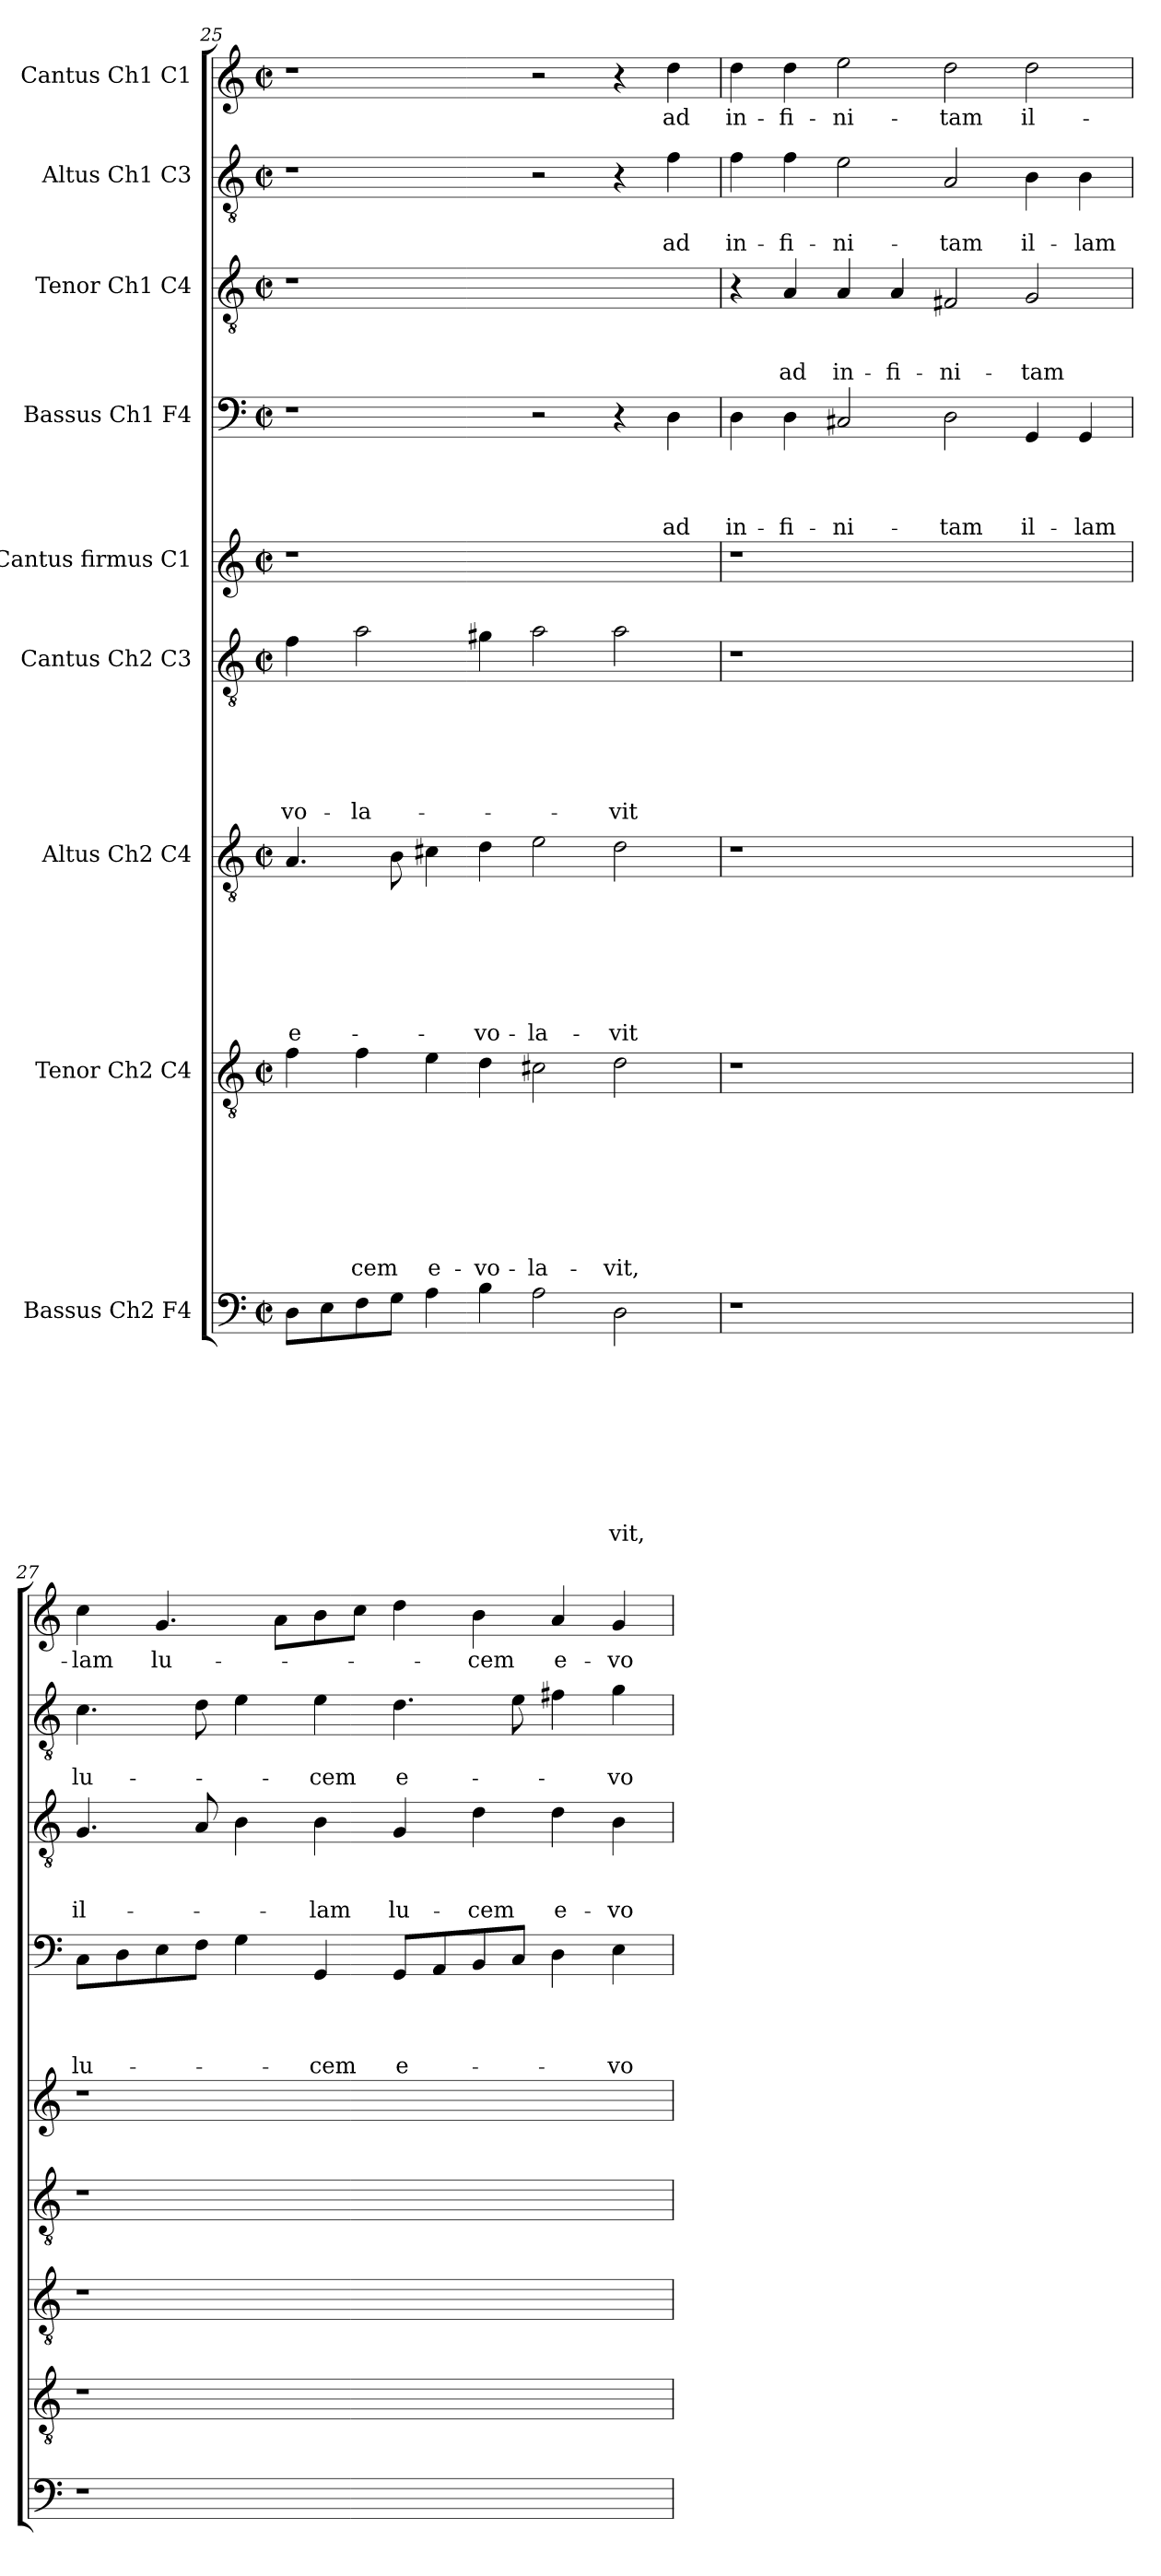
**kern	**text	**text	**text	**text	**text	**text	**text	**text	**text	**kern	**text	**text	**text	**text	**text	**text	**text	**text	**kern	**text	**text	**text	**text	**text	**text	**text	**kern	**text	**text	**text	**text	**text	**text	**kern	**kern	**text	**text	**text	**text	**kern	**text	**text	**text	**kern	**text	**text	**kern	**text
*part9	*part9	*part9	*part9	*part9	*part9	*part9	*part9	*part9	*part9	*part8	*part8	*part8	*part8	*part8	*part8	*part8	*part8	*part8	*part7	*part7	*part7	*part7	*part7	*part7	*part7	*part7	*part6	*part6	*part6	*part6	*part6	*part6	*part6	*part5	*part4	*part4	*part4	*part4	*part4	*part3	*part3	*part3	*part3	*part2	*part2	*part2	*part1	*part1
*staff9	*staff9	*staff9	*staff9	*staff9	*staff9	*staff9	*staff9	*staff9	*staff9	*staff8	*staff8	*staff8	*staff8	*staff8	*staff8	*staff8	*staff8	*staff8	*staff7	*staff7	*staff7	*staff7	*staff7	*staff7	*staff7	*staff7	*staff6	*staff6	*staff6	*staff6	*staff6	*staff6	*staff6	*staff5	*staff4	*staff4	*staff4	*staff4	*staff4	*staff3	*staff3	*staff3	*staff3	*staff2	*staff2	*staff2	*staff1	*staff1
*I"Bassus Ch2 F4	*	*	*	*	*	*	*	*	*	*I"Tenor Ch2 C4	*	*	*	*	*	*	*	*	*I"Altus Ch2 C4	*	*	*	*	*	*	*	*I"Cantus Ch2 C3	*	*	*	*	*	*	*I"Cantus  firmus C1	*I"Bassus Ch1 F4	*	*	*	*	*I"Tenor Ch1 C4	*	*	*	*I"Altus Ch1 C3	*	*	*I"Cantus Ch1 C1	*
!!LO:LB:g=z
*clefF4	*	*	*	*	*	*	*	*	*	*clefGv2	*	*	*	*	*	*	*	*	*clefGv2	*	*	*	*	*	*	*	*clefGv2	*	*	*	*	*	*	*clefG2	*clefF4	*	*	*	*	*clefGv2	*	*	*	*clefGv2	*	*	*clefG2	*
*k[]	*	*	*	*	*	*	*	*	*	*k[]	*	*	*	*	*	*	*	*	*k[]	*	*	*	*	*	*	*	*k[]	*	*	*	*	*	*	*k[]	*k[]	*	*	*	*	*k[]	*	*	*	*k[]	*	*	*k[]	*
*C:	*	*	*	*	*	*	*	*	*	*C:	*	*	*	*	*	*	*	*	*C:	*	*	*	*	*	*	*	*C:	*	*	*	*	*	*	*C:	*C:	*	*	*	*	*C:	*	*	*	*C:	*	*	*C:	*
*M2/2	*	*	*	*	*	*	*	*	*	*M2/2	*	*	*	*	*	*	*	*	*M2/2	*	*	*	*	*	*	*	*M2/2	*	*	*	*	*	*	*M2/2	*M2/2	*	*	*	*	*M2/2	*	*	*	*M2/2	*	*	*M2/2	*
*met(c|)	*	*	*	*	*	*	*	*	*	*met(c|)	*	*	*	*	*	*	*	*	*met(c|)	*	*	*	*	*	*	*	*met(c|)	*	*	*	*	*	*	*met(c|)	*met(c|)	*	*	*	*	*met(c|)	*	*	*	*met(c|)	*	*	*met(c|)	*
=25	=25	=25	=25	=25	=25	=25	=25	=25	=25	=25	=25	=25	=25	=25	=25	=25	=25	=25	=25	=25	=25	=25	=25	=25	=25	=25	=25	=25	=25	=25	=25	=25	=25	=25	=25	=25	=25	=25	=25	=25	=25	=25	=25	=25	=25	=25	=25	=25
8D\L	.	.	.	.	.	.	.	.	.	4f\	.	.	.	.	.	.	.	.	4.A/	.	.	.	.	.	.	e-	4f\	.	.	.	.	.	-vo-	1r	1r	.	.	.	.	1r	.	.	.	1r	.	.	1r	.
8E\	.	.	.	.	.	.	.	.	.	.	.	.	.	.	.	.	.	.	.	.	.	.	.	.	.	.	.	.	.	.	.	.	.	.	.	.	.	.	.	.	.	.	.	.	.	.	.	.
8F\	.	.	.	.	.	.	.	.	.	4f\	.	.	.	.	.	.	.	-cem	.	.	.	.	.	.	.	.	2a\	.	.	.	.	.	-la-	.	.	.	.	.	.	.	.	.	.	.	.	.	.	.
8G\J	.	.	.	.	.	.	.	.	.	.	.	.	.	.	.	.	.	.	8B\	.	.	.	.	.	.	.	.	.	.	.	.	.	.	.	.	.	.	.	.	.	.	.	.	.	.	.	.	.
4A\	.	.	.	.	.	.	.	.	.	4e\	.	.	.	.	.	.	.	e-	4c#X\	.	.	.	.	.	.	.	.	.	.	.	.	.	.	.	.	.	.	.	.	.	.	.	.	.	.	.	.	.
4B\	.	.	.	.	.	.	.	.	.	4d\	.	.	.	.	.	.	.	-vo-	4d\	.	.	.	.	.	.	-vo-	4g#X\	.	.	.	.	.	.	.	.	.	.	.	.	.	.	.	.	.	.	.	.	.
2A\	.	.	.	.	.	.	.	.	.	2c#X\	.	.	.	.	.	.	.	-la-	2e\	.	.	.	.	.	.	-la-	2a\	.	.	.	.	.	.	1ryy	2r	.	.	.	.	1ryy	.	.	.	2r	.	.	2r	.
2D\	.	.	.	.	.	.	.	.	-vit,	2d\	.	.	.	.	.	.	.	-vit,	2d\	.	.	.	.	.	.	-vit	2a\	.	.	.	.	.	-vit	.	4r	.	.	.	.	.	.	.	.	4r	.	.	4r	.
.	.	.	.	.	.	.	.	.	.	.	.	.	.	.	.	.	.	.	.	.	.	.	.	.	.	.	.	.	.	.	.	.	.	.	4D\	.	.	.	ad	.	.	.	.	4f\	.	ad	4dd\	ad
=26	=26	=26	=26	=26	=26	=26	=26	=26	=26	=26	=26	=26	=26	=26	=26	=26	=26	=26	=26	=26	=26	=26	=26	=26	=26	=26	=26	=26	=26	=26	=26	=26	=26	=26	=26	=26	=26	=26	=26	=26	=26	=26	=26	=26	=26	=26	=26	=26
1r	.	.	.	.	.	.	.	.	.	1r	.	.	.	.	.	.	.	.	1r	.	.	.	.	.	.	.	1r	.	.	.	.	.	.	1r	4D\	.	.	.	in-	4r	.	.	.	4f\	.	in-	4dd\	in-
.	.	.	.	.	.	.	.	.	.	.	.	.	.	.	.	.	.	.	.	.	.	.	.	.	.	.	.	.	.	.	.	.	.	.	4D\	.	.	.	-fi-	4A/	.	.	ad	4f\	.	-fi-	4dd\	-fi-
.	.	.	.	.	.	.	.	.	.	.	.	.	.	.	.	.	.	.	.	.	.	.	.	.	.	.	.	.	.	.	.	.	.	.	2C#X/	.	.	.	-ni-	4A/	.	.	in-	2e\	.	-ni-	2ee\	-ni-
.	.	.	.	.	.	.	.	.	.	.	.	.	.	.	.	.	.	.	.	.	.	.	.	.	.	.	.	.	.	.	.	.	.	.	.	.	.	.	.	4A/	.	.	-fi-	.	.	.	.	.
1ryy	.	.	.	.	.	.	.	.	.	1ryy	.	.	.	.	.	.	.	.	1ryy	.	.	.	.	.	.	.	1ryy	.	.	.	.	.	.	1ryy	2D\	.	.	.	-tam	2F#X/	.	.	-ni-	2A/	.	-tam	2dd\	-tam
.	.	.	.	.	.	.	.	.	.	.	.	.	.	.	.	.	.	.	.	.	.	.	.	.	.	.	.	.	.	.	.	.	.	.	4GG/	.	.	.	il-	2G/	.	.	-tam	4B\	.	il-	2dd\	il-
.	.	.	.	.	.	.	.	.	.	.	.	.	.	.	.	.	.	.	.	.	.	.	.	.	.	.	.	.	.	.	.	.	.	.	4GG/	.	.	.	-lam	.	.	.	.	4B\	.	-lam	.	.
=27	=27	=27	=27	=27	=27	=27	=27	=27	=27	=27	=27	=27	=27	=27	=27	=27	=27	=27	=27	=27	=27	=27	=27	=27	=27	=27	=27	=27	=27	=27	=27	=27	=27	=27	=27	=27	=27	=27	=27	=27	=27	=27	=27	=27	=27	=27	=27	=27
1r	.	.	.	.	.	.	.	.	.	1r	.	.	.	.	.	.	.	.	1r	.	.	.	.	.	.	.	1r	.	.	.	.	.	.	1r	8C\L	.	.	.	lu-	4.G/	.	.	il-	4.c\	.	lu-	4cc\	-lam
.	.	.	.	.	.	.	.	.	.	.	.	.	.	.	.	.	.	.	.	.	.	.	.	.	.	.	.	.	.	.	.	.	.	.	8D\	.	.	.	.	.	.	.	.	.	.	.	.	.
.	.	.	.	.	.	.	.	.	.	.	.	.	.	.	.	.	.	.	.	.	.	.	.	.	.	.	.	.	.	.	.	.	.	.	8E\	.	.	.	.	.	.	.	.	.	.	.	4.g/	lu-
.	.	.	.	.	.	.	.	.	.	.	.	.	.	.	.	.	.	.	.	.	.	.	.	.	.	.	.	.	.	.	.	.	.	.	8F\J	.	.	.	.	8A/	.	.	.	8d\	.	.	.	.
.	.	.	.	.	.	.	.	.	.	.	.	.	.	.	.	.	.	.	.	.	.	.	.	.	.	.	.	.	.	.	.	.	.	.	4G\	.	.	.	.	4B\	.	.	.	4e\	.	.	.	.
.	.	.	.	.	.	.	.	.	.	.	.	.	.	.	.	.	.	.	.	.	.	.	.	.	.	.	.	.	.	.	.	.	.	.	.	.	.	.	.	.	.	.	.	.	.	.	8a\L	.
.	.	.	.	.	.	.	.	.	.	.	.	.	.	.	.	.	.	.	.	.	.	.	.	.	.	.	.	.	.	.	.	.	.	.	4GG/	.	.	.	-cem	4B\	.	.	-lam	4e\	.	-cem	8b\	.
.	.	.	.	.	.	.	.	.	.	.	.	.	.	.	.	.	.	.	.	.	.	.	.	.	.	.	.	.	.	.	.	.	.	.	.	.	.	.	.	.	.	.	.	.	.	.	8cc\J	.
1ryy	.	.	.	.	.	.	.	.	.	1ryy	.	.	.	.	.	.	.	.	1ryy	.	.	.	.	.	.	.	1ryy	.	.	.	.	.	.	1ryy	8GG/L	.	.	.	e-	4G/	.	.	lu-	4.d\	.	e-	4dd\	.
.	.	.	.	.	.	.	.	.	.	.	.	.	.	.	.	.	.	.	.	.	.	.	.	.	.	.	.	.	.	.	.	.	.	.	8AA/	.	.	.	.	.	.	.	.	.	.	.	.	.
.	.	.	.	.	.	.	.	.	.	.	.	.	.	.	.	.	.	.	.	.	.	.	.	.	.	.	.	.	.	.	.	.	.	.	8BB/	.	.	.	.	4d\	.	.	-cem	.	.	.	4b\	-cem
.	.	.	.	.	.	.	.	.	.	.	.	.	.	.	.	.	.	.	.	.	.	.	.	.	.	.	.	.	.	.	.	.	.	.	8C/J	.	.	.	.	.	.	.	.	8e\	.	.	.	.
.	.	.	.	.	.	.	.	.	.	.	.	.	.	.	.	.	.	.	.	.	.	.	.	.	.	.	.	.	.	.	.	.	.	.	4D\	.	.	.	.	4d\	.	.	e-	4f#X\	.	.	4a/	e-
.	.	.	.	.	.	.	.	.	.	.	.	.	.	.	.	.	.	.	.	.	.	.	.	.	.	.	.	.	.	.	.	.	.	.	4E\	.	.	.	-vo-	4B\	.	.	-vo-	4g\	.	-vo-	4g/	-vo-
=	=	=	=	=	=	=	=	=	=	=	=	=	=	=	=	=	=	=	=	=	=	=	=	=	=	=	=	=	=	=	=	=	=	=	=	=	=	=	=	=	=	=	=	=	=	=	=	=
*-	*-	*-	*-	*-	*-	*-	*-	*-	*-	*-	*-	*-	*-	*-	*-	*-	*-	*-	*-	*-	*-	*-	*-	*-	*-	*-	*-	*-	*-	*-	*-	*-	*-	*-	*-	*-	*-	*-	*-	*-	*-	*-	*-	*-	*-	*-	*-	*-
